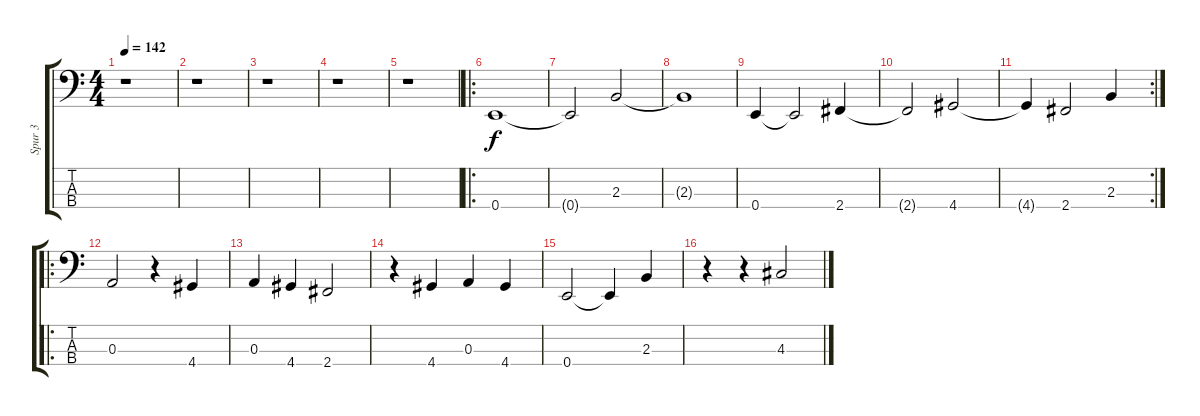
\track ("Spur 3" "Spur 3") {instrument acousticbass}
\staff {score tabs}
\tuning (G2 D2 A1 E1) {hide}
\ts (4 4)
\tempo 142
\clef f4
\ks c
r.1{dy f} |
r.1 |
r.1 |
r.1 |
r.1 |
\ro
0.4.1 |
0.4{t}.2 2.3.2 |
2.3{t}.1 |
0.4.4 0.4{t}.2 2.4.4 |
2.4{t}.2 4.4.2 |
\rc 2
4.4{t}.4 2.4.2 2.3.4 |
\ro
0.3.2 r.4 4.4.4 |
0.3.4 4.4.4 2.4.2 |
r.4 4.4.4 0.3.4 4.4.4 |
0.4.2 0.4{t}.4 2.3.4 |
r.4 r.4 4.3.2
